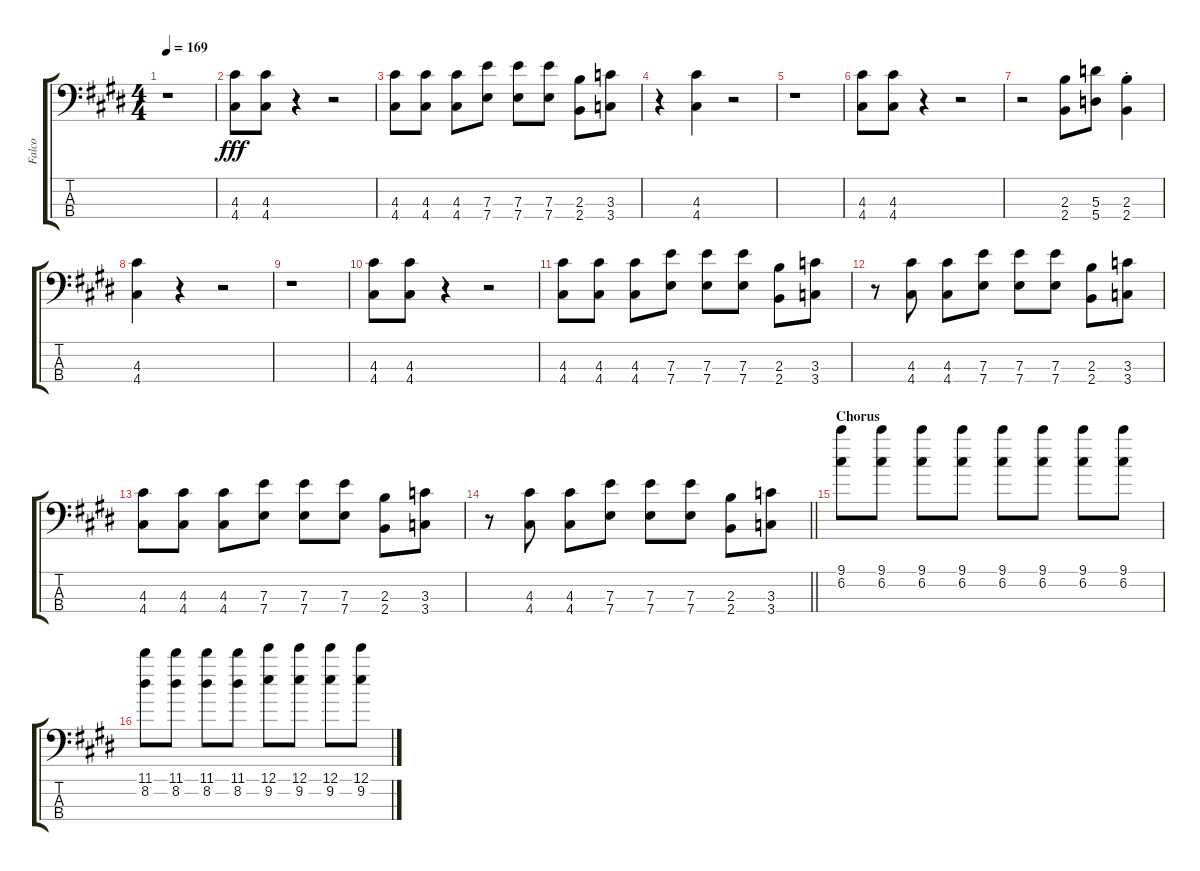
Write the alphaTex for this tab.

\track ("Falco" "Falco") {instrument electricguitarclean}
\staff {score tabs}
\tuning (E4 G3 A2 A1) {hide}
\ts (4 4)
\tempo 169
\clef f4
\ks c#minor
r.1{dy fff} |
(4.3 4.4).8 (4.3 4.4).8 r.4 r.2 |
(4.3 4.4).8 (4.3 4.4).8 (4.3 4.4).8 (7.3 7.4).8 (7.3 7.4).8 (7.3 7.4).8 (2.3 2.4).8 (3.3 3.4).8 |
r.4 (4.3 4.4).4 r.2 |
r.1 |
(4.3 4.4).8 (4.3 4.4).8 r.4 r.2 |
r.2 (2.3 2.4).8 (5.3 5.4).8 (2.3{st} 2.4{st}).4 |
(4.3 4.4).4 r.4 r.2 |
r.1 |
(4.3 4.4).8 (4.3 4.4).8 r.4 r.2 |
(4.3 4.4).8 (4.3 4.4).8 (4.3 4.4).8 (7.3 7.4).8 (7.3 7.4).8 (7.3 7.4).8 (2.3 2.4).8 (3.3 3.4).8 |
r.8 (4.3 4.4).8 (4.3 4.4).8 (7.3 7.4).8 (7.3 7.4).8 (7.3 7.4).8 (2.3 2.4).8 (3.3 3.4).8 |
(4.3 4.4).8 (4.3 4.4).8 (4.3 4.4).8 (7.3 7.4).8 (7.3 7.4).8 (7.3 7.4).8 (2.3 2.4).8 (3.3 3.4).8 |
\barLineRight lightlight
r.8 (4.3 4.4).8 (4.3 4.4).8 (7.3 7.4).8 (7.3 7.4).8 (7.3 7.4).8 (2.3 2.4).8 (3.3 3.4).8 |
\section ("" "Chorus")
(9.1 6.2).8 (9.1 6.2).8 (9.1 6.2).8 (9.1 6.2).8 (9.1 6.2).8 (9.1 6.2).8 (9.1 6.2).8 (9.1 6.2).8 |
(11.1 8.2).8 (11.1 8.2).8 (11.1 8.2).8 (11.1 8.2).8 (12.1 9.2).8 (12.1 9.2).8 (12.1 9.2).8 (12.1 9.2).8
